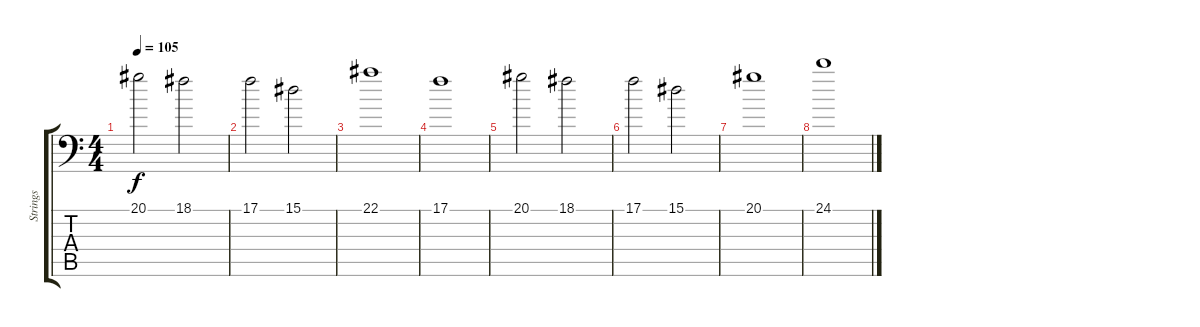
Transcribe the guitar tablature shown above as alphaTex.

\track ("Strings" "Strings") {instrument stringensemble1}
\staff {score tabs}
\tuning (C4 G3 Eb3 Bb2 F2 Bb1) {hide}
\ts (4 4)
\tempo 105
\clef f4
\ks c
20.1.2{dy f volume 10 instrument stringensemble1} 18.1.2 |
17.1.2 15.1.2 |
22.1.1 |
17.1.1 |
20.1.2 18.1.2 |
17.1.2 15.1.2 |
20.1.1 |
24.1.1
